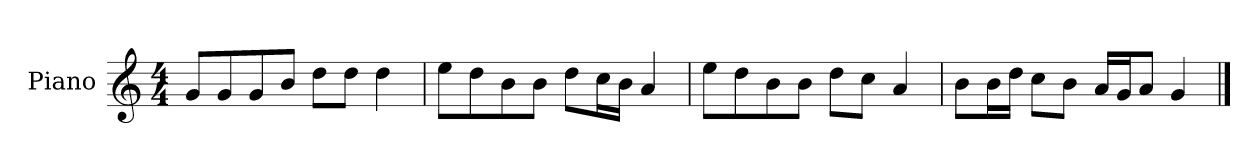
**kern
*part1
*staff1
*I"Piano
*I'P-no
*clefG2
*k[]
*M4/4
*MM90
=1
8g/L
8g/
8g/
8b/J
8dd\L
8dd\J
4dd\
=2
8ee\L
8dd\
8b\
8b\J
8dd\L
16cc\L
16b\JJ
4a/
=3
8ee\L
8dd\
8b\
8b\J
8dd\L
8cc\J
4a/
=4
8b\L
16b\L
16dd\JJ
8cc\L
8b\J
16a/LL
16g/J
8a/J
4g/
==
*-
